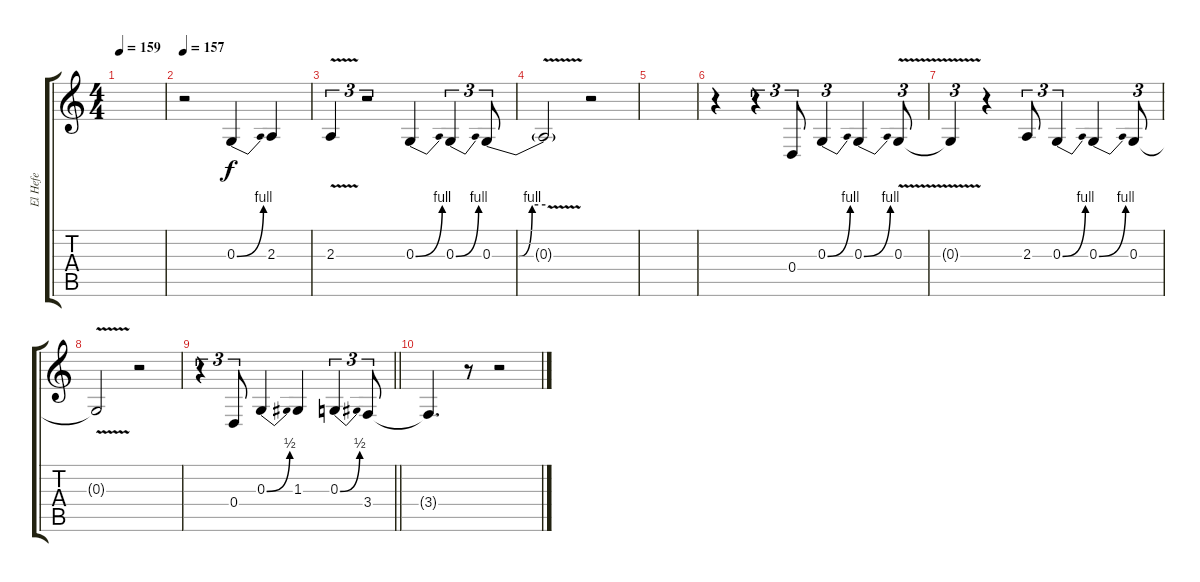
\track ("El Hefe" "El Hefe") {instrument tuba}
\staff {score tabs}
\tuning (E4 B3 G3 D3 A2 E2) {hide}
\ts (4 4)
\tempo 159
\clef g2
\ks c
|
\tempo 157
r.2 0.3{be (bend 0 0 60 4)}.4 2.3.4 |
2.3{v}.4{tu (3 2)} r.2{tu (3 2)} 0.3{be (bend 0 0 60 4)}.4 0.3{be (bend 0 0 60 4)}.4{tu (3 2)} 0.3{be (custom 0 0 30 0 45 4 60 4)}.8{tu (3 2)} |
0.3{v t}.2 r.2 |
|
r.4 r.4{tu (3 2)} 0.4.8{tu (3 2)} 0.3{be (bend 0 0 60 4)}.4{tu (3 2)} 0.3{be (bend 0 0 60 4)}.4 0.3{v}.8{tu (3 2)} |
0.3{t}.4{tu (3 2)} r.4 2.3.8{tu (3 2)} 0.3{be (bend 0 0 60 4)}.4{tu (3 2)} 0.3{be (bend 0 0 60 4)}.4 0.3.8{tu (3 2)} |
0.3{v t}.2 r.2 |
\barLineRight lightlight
r.4{tu (3 2)} 0.4.8{tu (3 2)} 0.3{be (bend 0 0 60 2)}.4 1.3.4 0.3{be (bend 0 0 60 2)}.4{tu (3 2)} 3.4.8{tu (3 2)} |
\section ("" "")
3.4{t}.4{d} r.8 r.2
